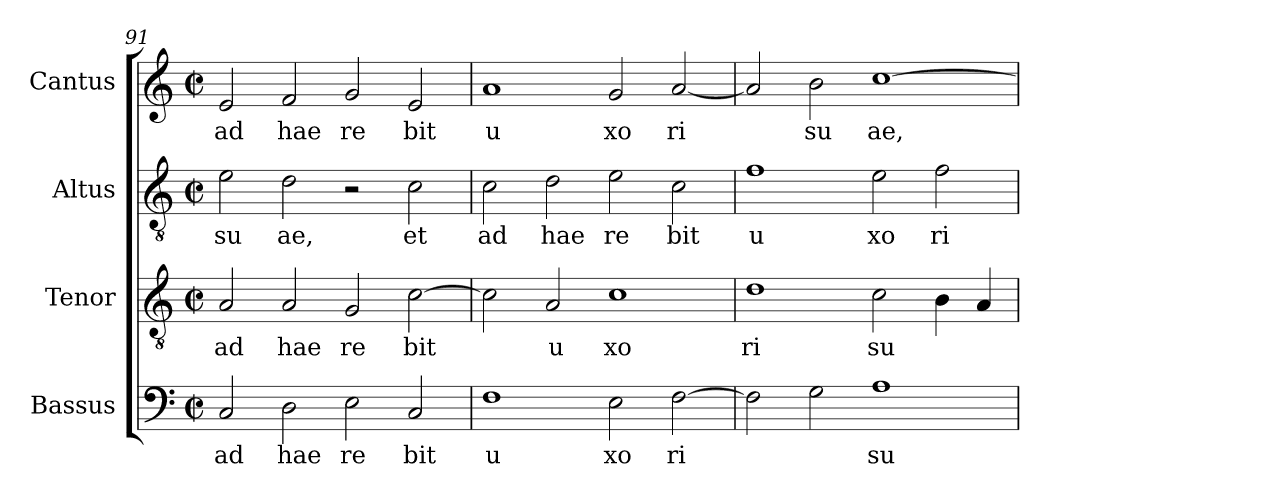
**kern	**text	**kern	**text	**kern	**text	**kern	**text
*part4	*part4	*part3	*part3	*part2	*part2	*part1	*part1
*staff4	*staff4	*staff3	*staff3	*staff2	*staff2	*staff1	*staff1
*I"Bassus	*	*I"Tenor	*	*I"Altus	*	*I"Cantus	*
*clefF4	*	*clefGv2	*	*clefGv2	*	*clefG2	*
*k[]	*	*k[]	*	*k[]	*	*k[]	*
*C:	*	*C:	*	*C:	*	*C:	*
*M2/2	*	*M2/2	*	*M2/2	*	*M2/2	*
*met(c|)	*	*met(c|)	*	*met(c|)	*	*met(c|)	*
=91	=91	=91	=91	=91	=91	=91	=91
!	!LO:LY:b:cj	!	!LO:LY:b:cj	!	!LO:LY:b:cj	!	!LO:LY:b:cj
2C/	ad	2A/	ad	2e\	su	2e/	ad
!	!LO:LY:b:cj	!	!LO:LY:b:cj	!	!LO:LY:b:cj	!	!LO:LY:b:cj
2D\	hae	2A/	hae	2d\	ae,	2f/	hae
!	!LO:LY:b:cj	!	!LO:LY:b:cj	!	!	!	!LO:LY:b:cj
2E\	re	2G/	re	2r	.	2g/	re
!	!LO:LY:b:cj	!	!LO:LY:b:cj	!	!LO:LY:b:cj	!	!LO:LY:b:cj
2C/	bit	[>2c\	bit	2c\	et	2e/	bit
!!LO:PB:g=z
=92	=92	=92	=92	=92	=92	=92	=92
!	!LO:LY:b:cj	!	!LO:LY:b:cj	!	!LO:LY:b:cj	!	!LO:LY:b:cj
1F	u	2c\]	.	2c\	ad	1a	u
!	!	!	!LO:LY:b:cj	!	!LO:LY:b:cj	!	!
.	.	2A/	u	2d\	hae	.	.
!	!LO:LY:b:cj	!	!LO:LY:b:cj	!	!LO:LY:b:cj	!	!LO:LY:b:cj
2E\	xo	1c	xo	2e\	re	2g/	xo
!	!LO:LY:b:cj	!	!	!	!LO:LY:b:cj	!	!LO:LY:b:cj
[>2F\	ri	.	.	2c\	bit	[<2a/	ri
=93	=93	=93	=93	=93	=93	=93	=93
!	!LO:LY:b:cj	!	!LO:LY:b:cj	!	!LO:LY:b:cj	!	!LO:LY:b:cj
2F\]	.	1d	ri	1f	u	2a/]	.
!	!LO:LY:b:cj	!	!	!	!	!	!LO:LY:b:cj
2G\	.	.	.	.	.	2b\	su
!	!LO:LY:b:cj	!	!LO:LY:b:cj	!	!LO:LY:b:cj	!	!LO:LY:b:cj
1A	su	2c\	su	2e\	xo	[>1cc	ae,
!	!	!	!LO:LY:b:cj	!	!LO:LY:b:cj	!	!
.	.	4B\	.	2f\	ri	.	.
!	!	!	!LO:LY:b:cj	!	!	!	!
.	.	4A/	.	.	.	.	.
=	=	=	=	=	=	=	=
*-	*-	*-	*-	*-	*-	*-	*-
